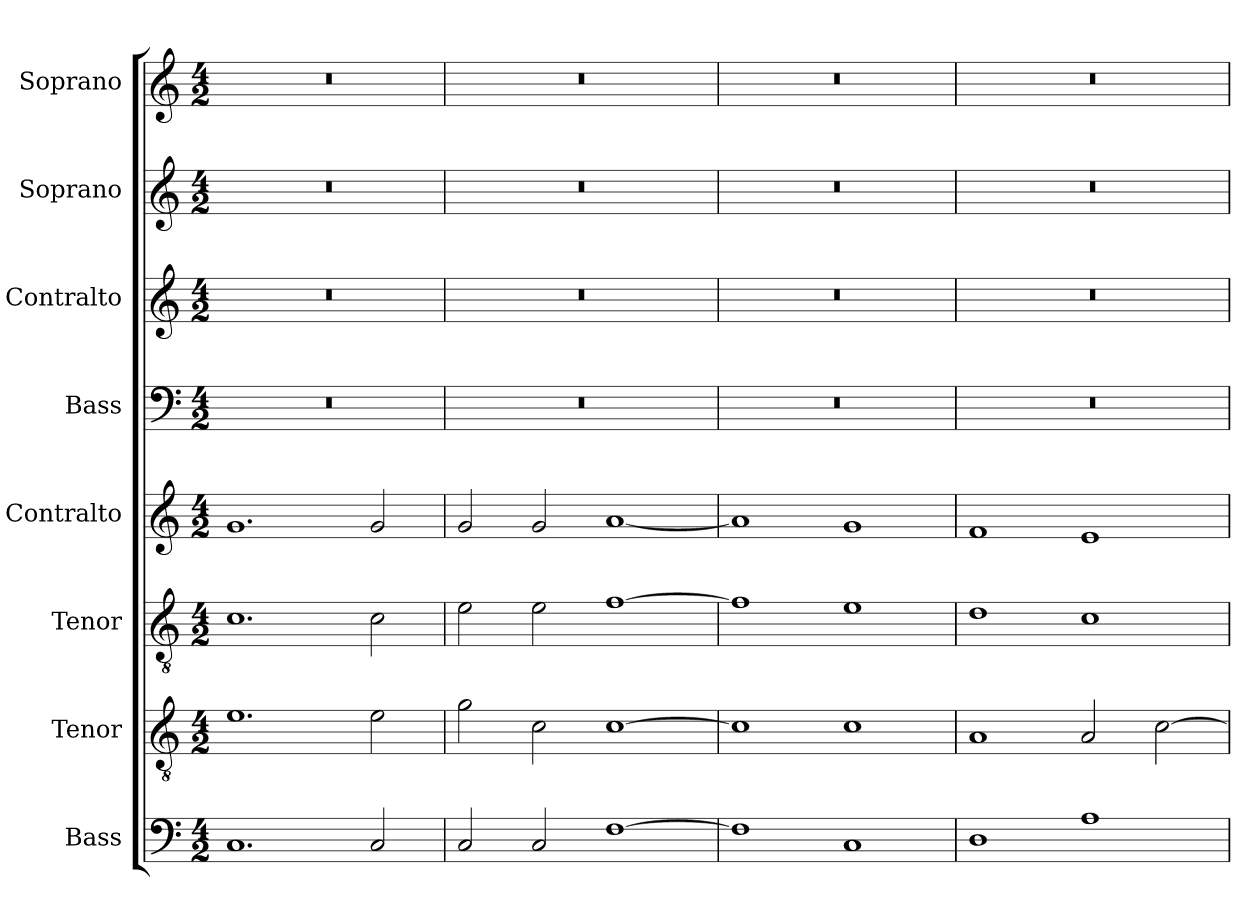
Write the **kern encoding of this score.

**kern	**kern	**kern	**kern	**kern	**kern	**kern	**kern
*part8	*part7	*part6	*part5	*part4	*part3	*part2	*part1
*staff8	*staff7	*staff6	*staff5	*staff4	*staff3	*staff2	*staff1
*I"Bass	*I"Tenor	*I"Tenor	*I"Contralto	*I"Bass	*I"Contralto	*I"Soprano	*I"Soprano
*I'B	*I'T	*I'T	*I'A	*I'B	*I'A	*I'S	*I'S
*clefF4	*clefGv2	*clefGv2	*clefG2	*clefF4	*clefG2	*clefG2	*clefG2
*k[]	*k[]	*k[]	*k[]	*k[]	*k[]	*k[]	*k[]
*G:mix	*G:mix	*G:mix	*G:mix	*G:mix	*G:mix	*G:mix	*G:mix
*M4/2	*M4/2	*M4/2	*M4/2	*M4/2	*M4/2	*M4/2	*M4/2
=1	=1	=1	=1	=1	=1	=1	=1
1.C	1.e	1.c	1.g	0r	0r	0r	0r
2C	2e	2c	2g	.	.	.	.
=2	=2	=2	=2	=2	=2	=2	=2
2C	2g	2e	2g	0r	0r	0r	0r
2C	2c	2e	2g	.	.	.	.
[1F	[1c	[1f	[1a	.	.	.	.
=3	=3	=3	=3	=3	=3	=3	=3
1F]	1c]	1f]	1a]	0r	0r	0r	0r
1C	1c	1e	1g	.	.	.	.
=4	=4	=4	=4	=4	=4	=4	=4
1D	1A	1d	1f	0r	0r	0r	0r
1A	2A	1c	1e	.	.	.	.
.	[2c	.	.	.	.	.	.
=	=	=	=	=	=	=	=
*-	*-	*-	*-	*-	*-	*-	*-
